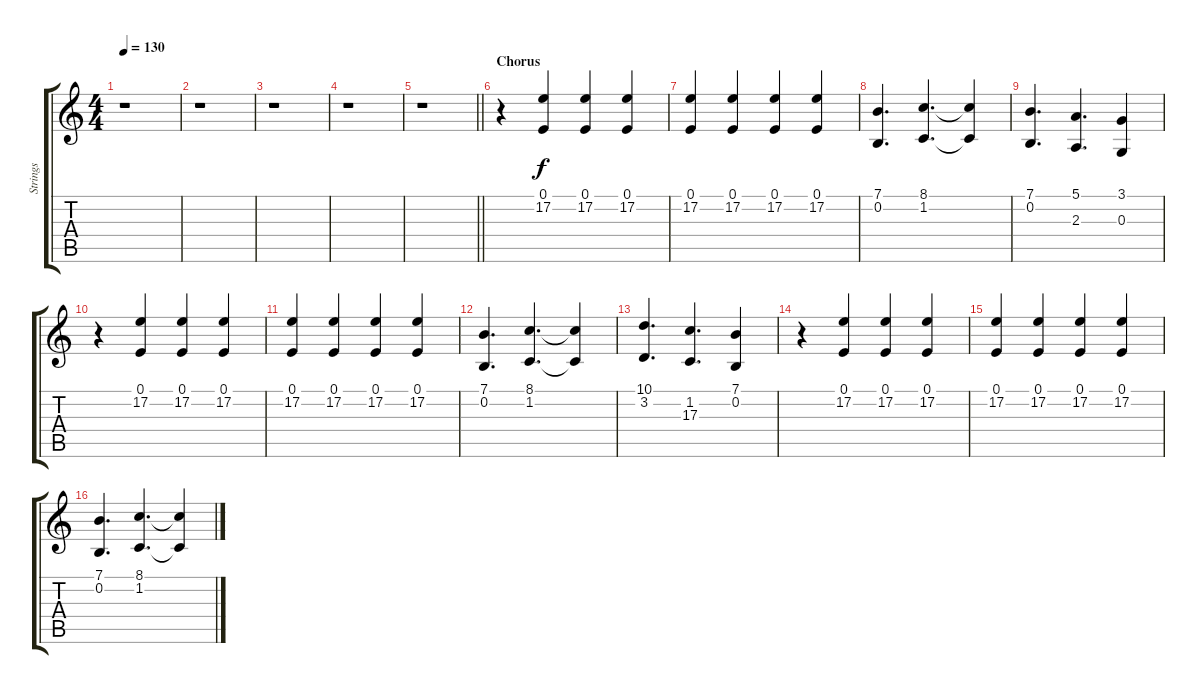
\track ("Strings" "Strings") {instrument stringensemble1}
\staff {score tabs}
\tuning (E4 B3 G3 D3 A2 E2) {hide}
\ts (4 4)
\tempo 130
\clef g2
\ks c
r.1{dy f} |
r.1 |
r.1 |
r.1 |
\barLineRight lightlight
r.1 |
\section ("" "Chorus")
r.4 (0.1 17.2).4 (0.1 17.2).4 (0.1 17.2).4 |
(0.1 17.2).4 (0.1 17.2).4 (0.1 17.2).4 (0.1 17.2).4 |
(7.1 0.2).4{d} (8.1 1.2).4{d} (8.1{t} 1.2{t}).4 |
(7.1 0.2).4{d} (5.1 2.3).4{d} (3.1 0.3).4 |
r.4 (0.1 17.2).4 (0.1 17.2).4 (0.1 17.2).4 |
(0.1 17.2).4 (0.1 17.2).4 (0.1 17.2).4 (0.1 17.2).4 |
(7.1 0.2).4{d} (8.1 1.2).4{d} (8.1{t} 1.2{t}).4 |
(10.1 3.2).4{d} (1.2 17.3).4{d} (7.1 0.2).4 |
r.4 (0.1 17.2).4 (0.1 17.2).4 (0.1 17.2).4 |
(0.1 17.2).4 (0.1 17.2).4 (0.1 17.2).4 (0.1 17.2).4 |
(7.1 0.2).4{d} (8.1 1.2).4{d} (8.1{t} 1.2{t}).4
